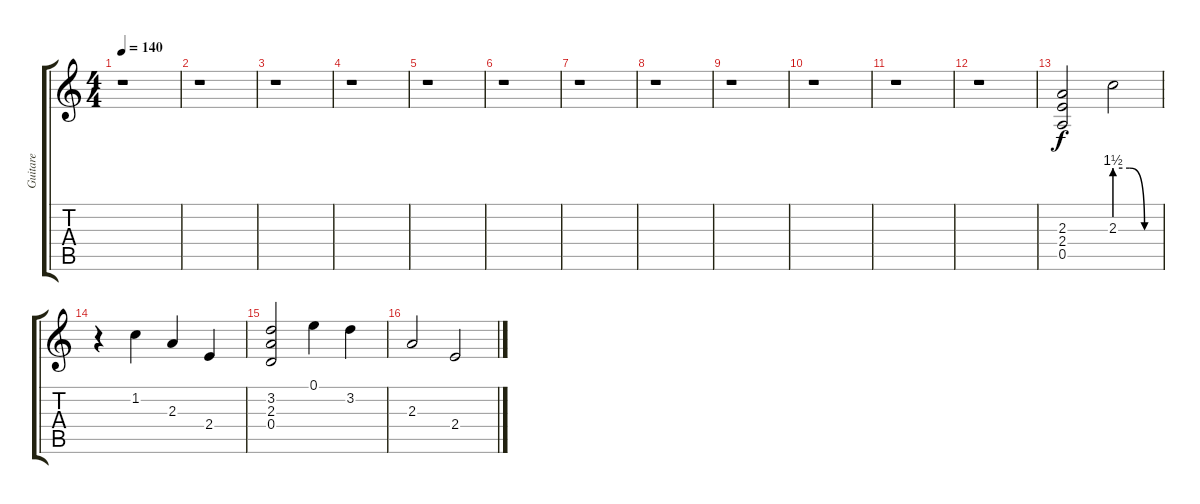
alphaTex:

\track ("Guitare" "Guitare") {instrument electricguitarjazz}
\staff {score tabs}
\tuning (E4 B3 G3 D3 A2 E2) {hide}
\ts (4 4)
\tempo 140
\clef g2
\ks c
r.1{dy f} |
r.1 |
r.1 |
r.1 |
r.1 |
r.1 |
r.1 |
r.1 |
r.1 |
r.1 |
r.1 |
r.1 |
(2.3 2.4 0.5).2 2.3{be (custom 0 6 20 6 40 0 60 0)}.2 |
r.4 1.2.4 2.3.4 2.4.4 |
(3.2 2.3 0.4).2 0.1.4 3.2.4 |
2.3.2 2.4.2
